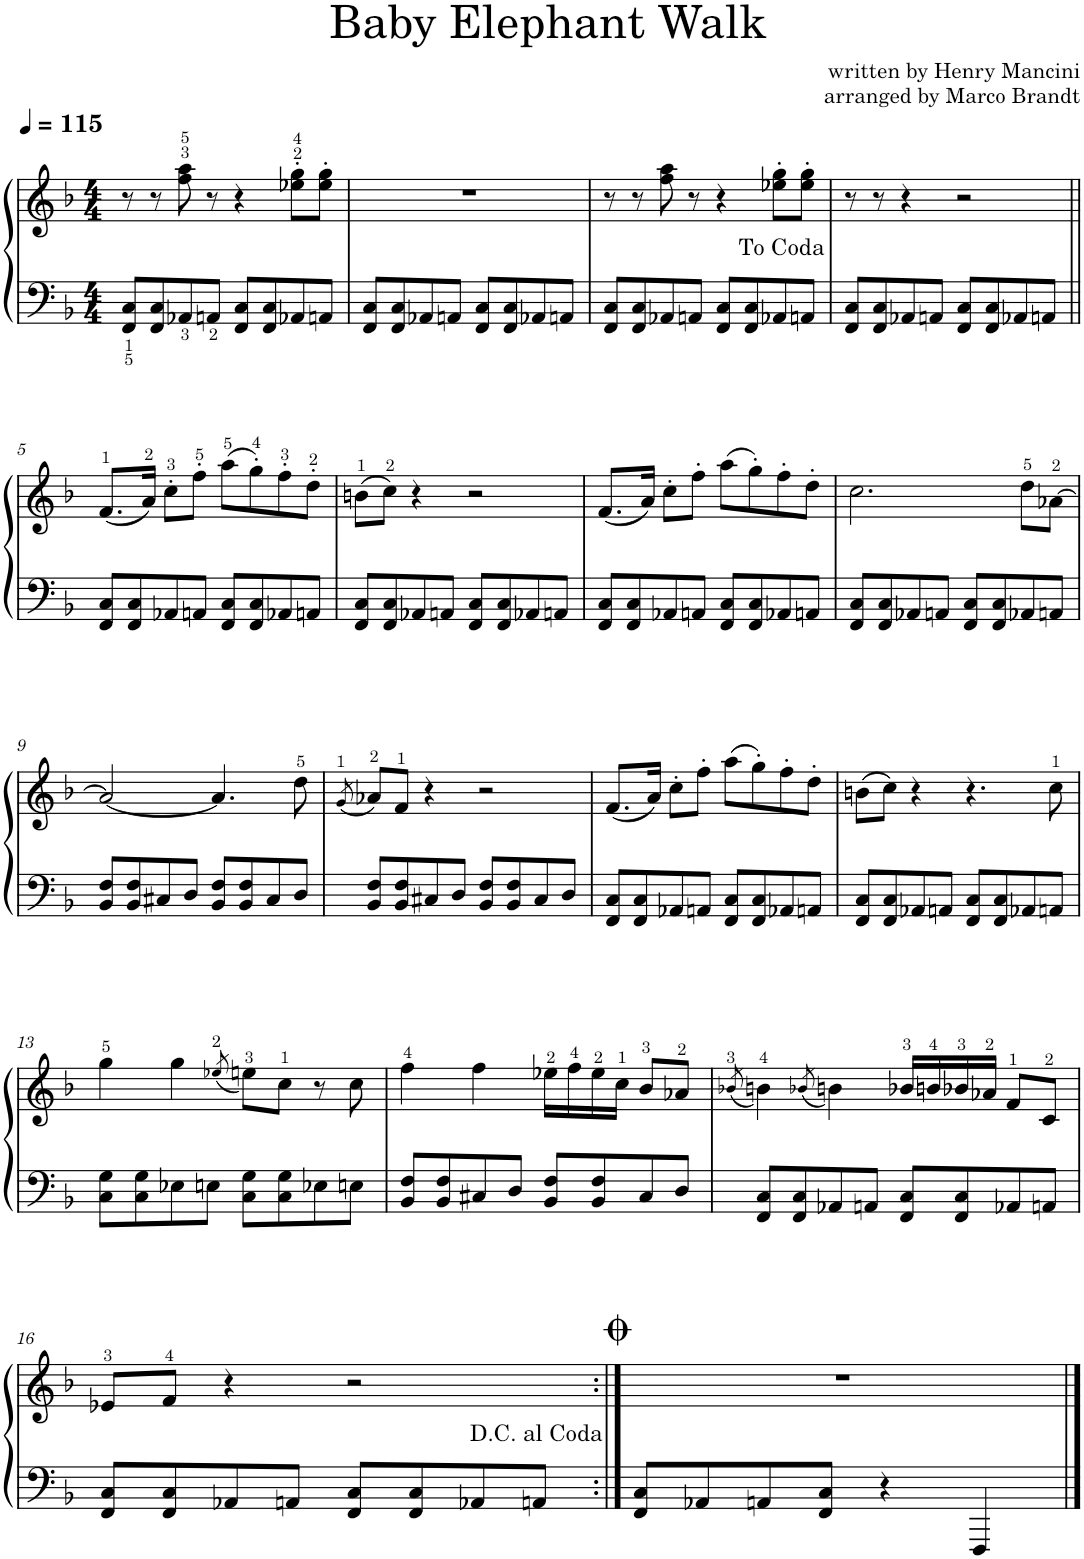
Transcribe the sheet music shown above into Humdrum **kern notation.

**kern	**kern
*part1	*part1
*staff2	*staff1
*I"Piano	*
*I'Pno.	*
*clefF4	*clefG2
*k[b-]	*k[b-]
*M4/4	*M4/4
*MM115	*MM115
=1	=1
8FF/ 8C/L	8r
8FF/ 8C/	8r
8AA-X/	8ff\ 8aa\
8AAn/J	8r
8FF/ 8C/L	4r
8FF/ 8C/	.
8AA-X/	8ee-X\' 8gg\'L
8AAn/J	8ee-\' 8gg\'J
=2	=2
8FF/ 8C/L	1r
8FF/ 8C/	.
8AA-X/	.
8AAn/J	.
8FF/ 8C/L	.
8FF/ 8C/	.
8AA-X/	.
8AAn/J	.
=3	=3
8FF/ 8C/L	8r
8FF/ 8C/	8r
8AA-X/	8ff\ 8aa\
8AAn/J	8r
8FF/ 8C/L	4r
8FF/ 8C/	.
8AA-X/	8ee-X\' 8gg\'L
8AAn/J	8ee-\' 8gg\'J
=4	=4
8FF/ 8C/L	8r
8FF/ 8C/	8r
8AA-X/	4r
8AAn/J	.
8FF/ 8C/L	2r
8FF/ 8C/	.
8AA-X/	.
8AAn/J	.
!!LO:LB:g=z
=5||	=5||
8FF/ 8C/L	(8.f/L
8FF/ 8C/	.
.	16a/Jk)
8AA-X/	8cc'\L
8AAn/J	8ff'\J
8FF/ 8C/L	(8aa\L
8FF/ 8C/	8gg'\)
8AA-X/	8ff'\
8AAn/J	8dd'\J
=6	=6
8FF/ 8C/L	(8bn\L
8FF/ 8C/	8cc\J)
8AA-X/	4r
8AAn/J	.
8FF/ 8C/L	2r
8FF/ 8C/	.
8AA-X/	.
8AAn/J	.
=7	=7
8FF/ 8C/L	(8.f/L
8FF/ 8C/	.
.	16a/Jk)
8AA-X/	8cc'\L
8AAn/J	8ff'\J
8FF/ 8C/L	(8aa\L
8FF/ 8C/	8gg'\)
8AA-X/	8ff'\
8AAn/J	8dd'\J
=8	=8
8FF/ 8C/L	2.cc\
8FF/ 8C/	.
8AA-X/	.
8AAn/J	.
8FF/ 8C/L	.
8FF/ 8C/	.
8AA-X/	8dd\L
8AAn/J	[8a-X\J
!!LO:LB:g=z
=9	=9
8BB-/ 8F/L	2a-/_
8BB-/ 8F/	.
8C#X/	.
8D/J	.
8BB-/ 8F/L	4.a-/]
8BB-/ 8F/	.
8C#/	.
8D/J	8dd\
=10	=10
.	(8qg/
8BB-/ 8F/L	8a-X/L)
8BB-/ 8F/	8f/J
8C#X/	4r
8D/J	.
8BB-/ 8F/L	2r
8BB-/ 8F/	.
8C#/	.
8D/J	.
=11	=11
8FF/ 8C/L	(8.f/L
8FF/ 8C/	.
.	16a/Jk)
8AA-X/	8cc'\L
8AAn/J	8ff'\J
8FF/ 8C/L	(8aa\L
8FF/ 8C/	8gg'\)
8AA-X/	8ff'\
8AAn/J	8dd'\J
=12	=12
8FF/ 8C/L	(8bn\L
8FF/ 8C/	8cc\J)
8AA-X/	4r
8AAn/J	.
8FF/ 8C/L	4.r
8FF/ 8C/	.
8AA-X/	.
8AAn/J	8cc\
!!LO:LB:g=z
=13	=13
8C\ 8G\L	4gg\
8C\ 8G\	.
8E-X\	4gg\
8En\J	.
.	(8qee-X/
8C\ 8G\L	8een\L)
8C\ 8G\	8cc\J
8E-X\	8r
8En\J	8cc\
=14	=14
8BB-/ 8F/L	4ff\
8BB-/ 8F/	.
8C#X/	4ff\
8D/J	.
8BB-/ 8F/L	16ee-X\LL
.	16ff\
8BB-/ 8F/	16ee-\
.	16cc\JJ
8C#/	8b-/L
8D/J	8a-X/J
=15	=15
.	(8qb-X/
8FF/ 8C/L	4bn\)
8FF/ 8C/	.
.	(8qb-X/
8AA-X/	4bn\)
8AAn/J	.
8FF/ 8C/L	16b-X/LL
.	16bn/
8FF/ 8C/	16b-X/
.	16a-X/JJ
8AA-X/	8f/L
8AAn/J	8c/J
!!LO:LB:g=z
=16	=16
8FF/ 8C/L	8e-X/L
8FF/ 8C/	8f/J
8AA-X/	4r
8AAn/J	.
8FF/ 8C/L	2r
8FF/ 8C/	.
8AA-X/	.
8AAn/J	.
=17:|!	=17:|!
8FF/ 8C/L	1r
8AA-X/	.
8AAn/	.
8FF/ 8C/J	.
4r	.
4FFF/	.
==	==
*-	*-
